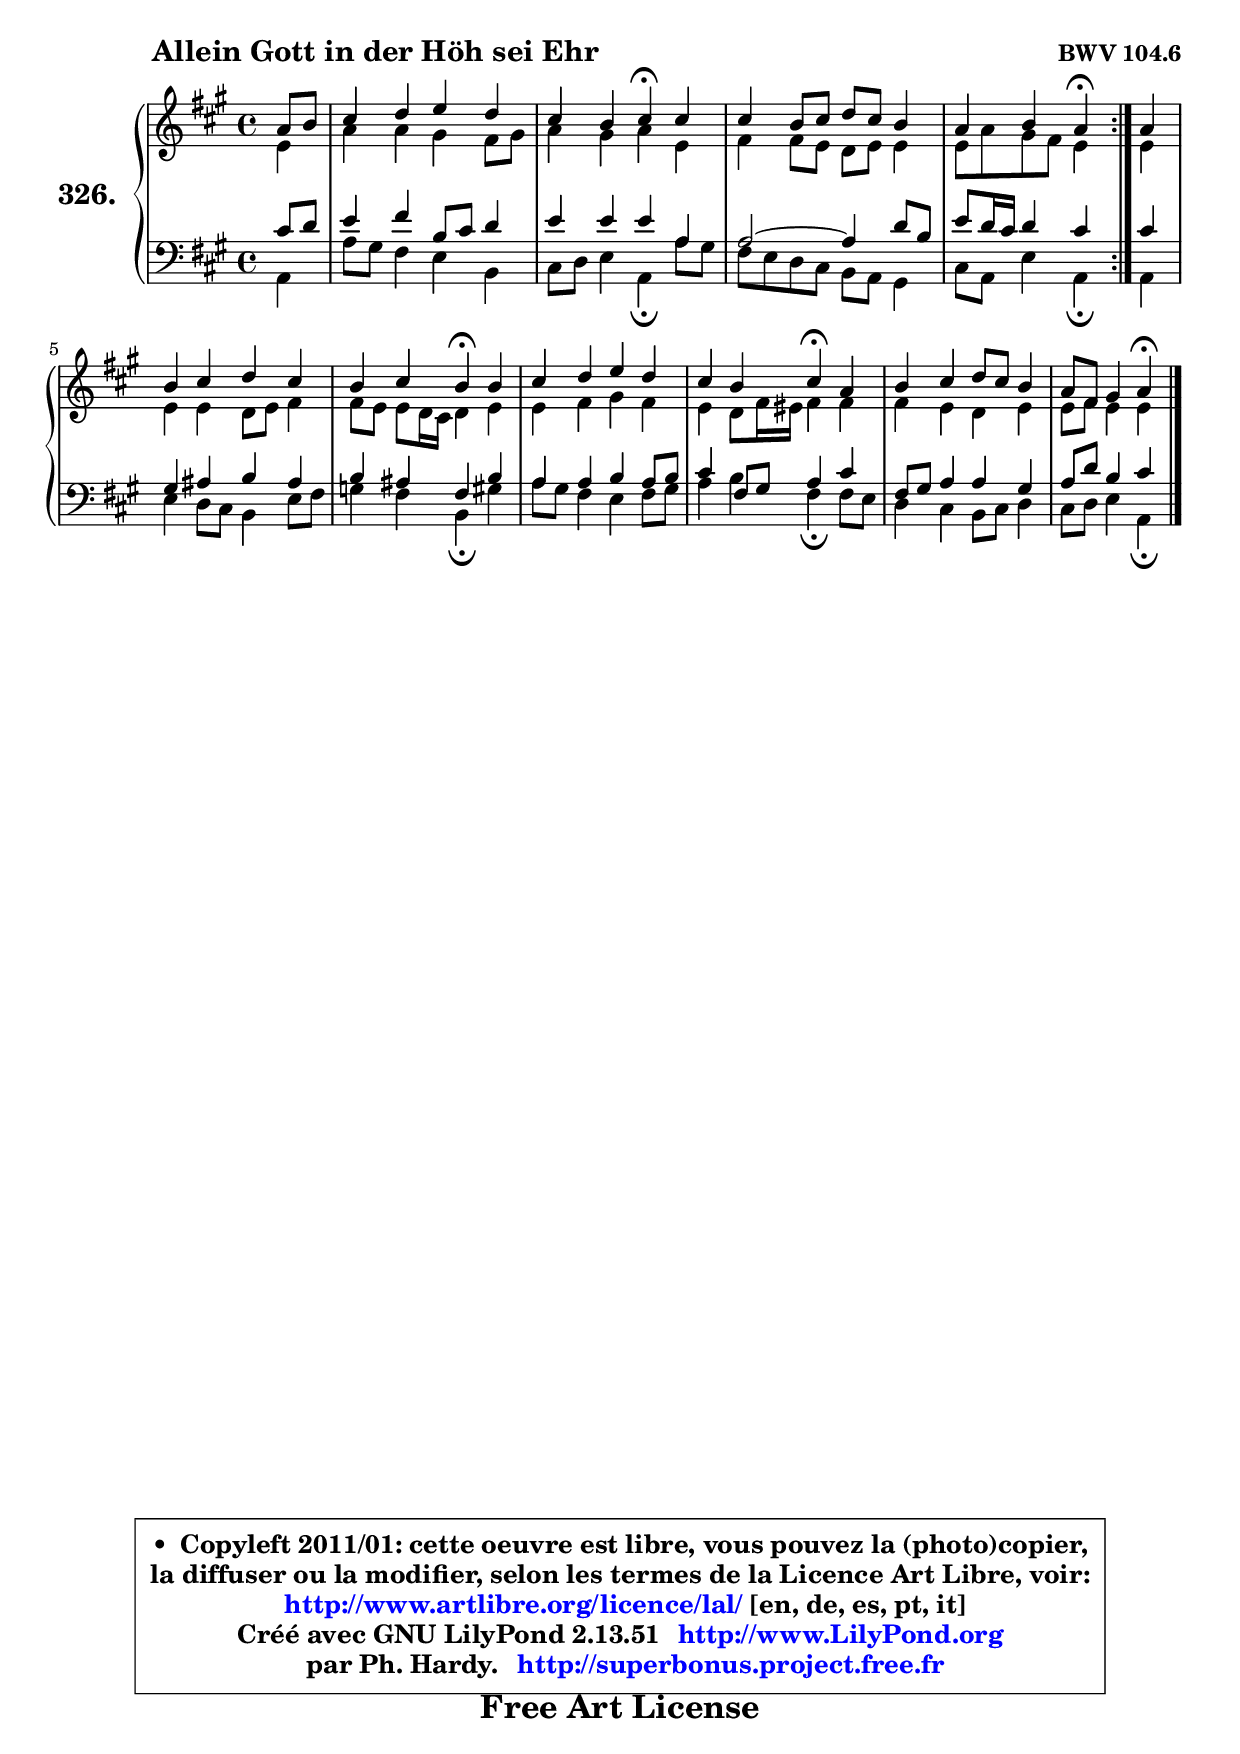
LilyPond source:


\version "2.13.51"

    \paper {
%	system-system-spacing #'padding = #0.1
%	score-system-spacing #'padding = #0.1
%	ragged-bottom = ##f
%	ragged-last-bottom = ##f
	}

    \header {
      opus = \markup { \bold "BWV 104.6" }
      piece = \markup { \hspace #9 \fontsize #2 \bold "Allein Gott in der Höh sei Ehr" }
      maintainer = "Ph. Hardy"
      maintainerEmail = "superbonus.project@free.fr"
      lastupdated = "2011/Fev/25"
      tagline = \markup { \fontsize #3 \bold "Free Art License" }
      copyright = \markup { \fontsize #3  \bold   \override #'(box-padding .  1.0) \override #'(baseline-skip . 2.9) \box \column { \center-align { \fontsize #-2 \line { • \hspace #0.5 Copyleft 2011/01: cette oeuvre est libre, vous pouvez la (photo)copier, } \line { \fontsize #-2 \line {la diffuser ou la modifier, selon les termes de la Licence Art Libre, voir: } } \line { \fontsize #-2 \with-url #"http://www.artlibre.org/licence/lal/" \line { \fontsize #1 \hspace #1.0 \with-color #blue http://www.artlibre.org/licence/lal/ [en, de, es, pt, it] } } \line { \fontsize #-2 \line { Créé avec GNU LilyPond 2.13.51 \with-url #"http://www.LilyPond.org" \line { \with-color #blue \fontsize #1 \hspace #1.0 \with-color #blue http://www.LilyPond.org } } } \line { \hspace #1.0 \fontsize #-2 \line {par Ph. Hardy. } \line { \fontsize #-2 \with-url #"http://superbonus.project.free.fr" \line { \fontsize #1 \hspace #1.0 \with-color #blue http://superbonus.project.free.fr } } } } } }

	  }

  guidemidi = {
	\repeat volta 2 {
        r4 |
        R1 |
        r2 \tempo 4 = 30 r4 \tempo 4 = 78 r4 |
        R1 |
        r2 \tempo 4 = 30 r4 \tempo 4 = 78 } %fin du repeat
        r4 |
        R1 |
        r2 \tempo 4 = 30 r4 \tempo 4 = 78 r4 |
        R1 |
        r2 \tempo 4 = 30 r4 \tempo 4 = 78 r4 |
        R1 |
        r2 \tempo 4 = 30 r4 
	}

  upper = {
	\time 4/4
	\key a \major
	\clef treble
	\partial 4
	\voiceOne
	<< { 
	% SOPRANO
	\set Voice.midiInstrument = "acoustic grand"
	\relative c'' {
	\repeat volta 2 {
        a8 b |
        cis4 d e d |
        cis4 b cis\fermata cis |
        cis4 b8 cis d cis b4 |
        a4 b a\fermata } %fin du repeat
        a4 |
        b4 cis d cis |
        b4 cis b\fermata b |
        cis4 d e d |
        cis4 b cis\fermata a |
        b4 cis d8 cis b4 |
        a8 fis gis4 a\fermata
        \bar "|."
	} % fin de relative
	}

	\context Voice="1" { \voiceTwo 
	% ALTO
	\set Voice.midiInstrument = "acoustic grand"
	\relative c' {
	\repeat volta 2 {
        e4 |
        a4 a gis fis8 gis |
        a4 gis a e |
        fis4 fis8 e d e e4 |
        e8 a gis fis e4 } %fin du repeat
        e4 |
        e4 e d8 e fis4 |
        fis8 e e d16 cis d4 e |
        e4 fis gis fis |
        e4 d8 fis16 eis fis4 fis |
        fis4 e d e |
        e8 fis e4 e
        \bar "|."
	} % fin de relative
	\oneVoice
	} >>
	}

    lower = {
	\time 4/4
	\key a \major
	\clef bass
	\partial 4
	\voiceOne
	<< { 
	% TENOR
	\set Voice.midiInstrument = "acoustic grand"
	\relative c' {
	\repeat volta 2 {
        cis8 d |
        e4 fis b,8 cis d4 |
        e4 e e a, |
	a2 ~ a4 d8 b |
        e8 d16 cis d4 cis } %fin du repeat
        cis4 |
        gis4 ais b ais |
        b4 ais fis b |
        a4 a b a8 b |
        cis4 fis,8 gis a4 cis |
        fis,8 gis a4 a gis |
        a8 d b4 cis
        \bar "|."
	} % fin de relative
	}
	\context Voice="1" { \voiceTwo 
	% BASS
	\set Voice.midiInstrument = "acoustic grand"
	\relative c {
	\repeat volta 2 {
        a4 |
        a'8 gis fis4 e b |
        cis8 d e4 a,\fermata a'8 gis |
        fis8 e d cis b a gis4 |
        cis8 a e'4 a,\fermata } %fin du repeat
        a4 |
        e'4 d8 cis b4 e8 fis |
        g4 fis b,\fermata gis' |
        a8 gis fis4 e fis8 gis |
        a4 b fis\fermata fis8 e |
        d4 cis b8 cis d4 |
        cis8 d e4 a,\fermata
        \bar "|."
	} % fin de relative
	\oneVoice
	} >>
	}


    \score { 

	\new PianoStaff <<
	\set PianoStaff.instrumentName = \markup { \bold \huge "326." }
	\new Staff = "upper" \upper
	\new Staff = "lower" \lower
	>>

    \layout {
%	ragged-last = ##f
	   }

         } % fin de score

  \score {
    \unfoldRepeats { << \guidemidi \upper \lower >> }
    \midi {
    \context {
     \Staff
      \remove "Staff_performer"
               }

     \context {
      \Voice
       \consists "Staff_performer"
                }

     \context { 
      \Score
      tempoWholesPerMinute = #(ly:make-moment 78 4)
		}
	    }
	}

